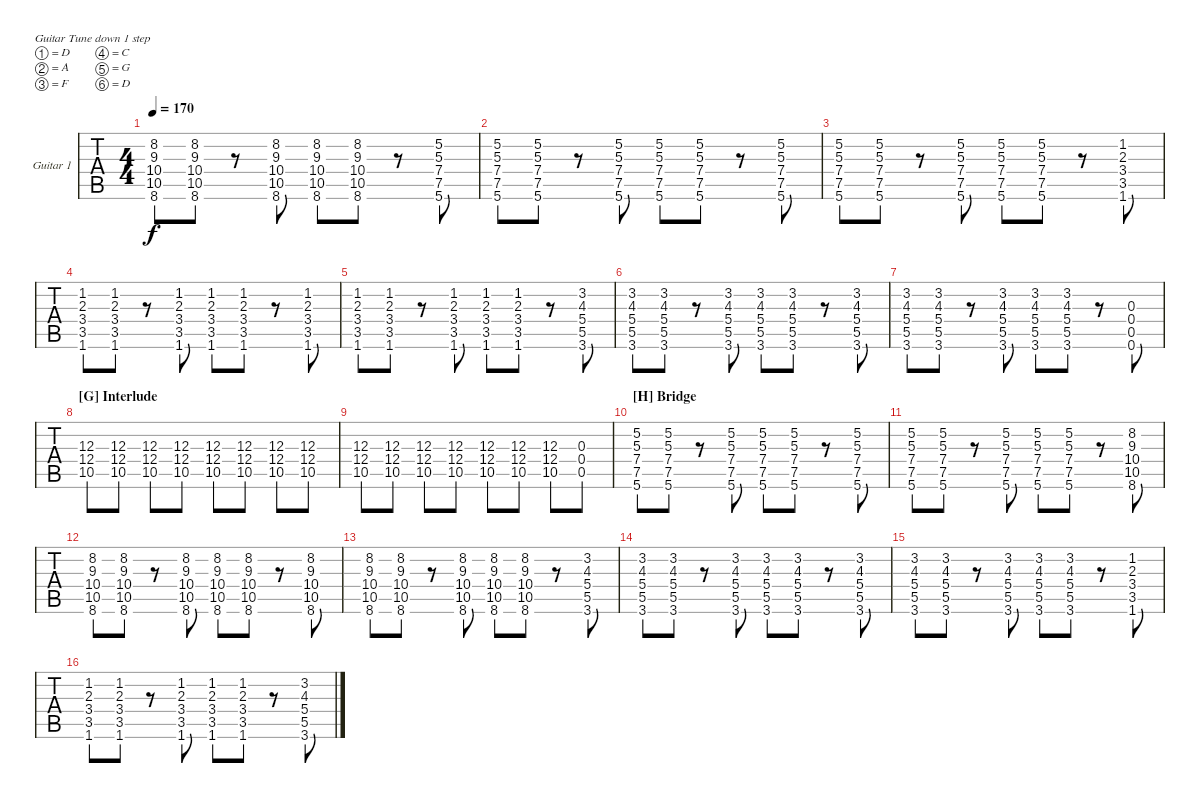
\defaultSystemsLayout 4
\bracketExtendMode groupsimilarinstruments
\firstSystemTrackNameOrientation horizontal
\otherSystemsTrackNameOrientation horizontal
\track ("Brian Fallon" "Guitar 1") {instrument electricguitarclean}
\staff {tabs}
\tuning (D4 A3 F3 C3 G2 D2)
\ts (4 4)
\tempo 170
\clef g2
\ks c
(8.6 10.5 10.4 9.3 8.2).8{dy f} (8.6 10.5 10.4 9.3 8.2).8 r.8 (8.6 10.5 10.4 9.3 8.2).8 (8.6 10.5 10.4 9.3 8.2).8 (8.6 10.5 10.4 9.3 8.2).8 r.8 (5.6 7.5 7.4 5.3 5.2).8 |
(5.6 7.5 7.4 5.3 5.2).8 (5.2 5.3 5.6 7.5 7.4).8 r.8 (5.2 5.3 5.6 7.5 7.4).8 (5.2 5.3 5.6 7.5 7.4).8 (5.2 5.3 5.6 7.5 7.4).8 r.8 (5.2 5.3 5.6 7.5 7.4).8 |
(5.2 5.3 5.6 7.5 7.4).8 (5.2 5.3 5.6 7.5 7.4).8 r.8 (5.2 5.3 5.6 7.5 7.4).8 (5.2 5.3 5.6 7.5 7.4).8 (5.2 5.3 5.6 7.5 7.4).8 r.8 (1.6 3.5 3.4 2.3 1.2).8 |
(1.6 1.2 2.3 3.4 3.5).8 (1.6 3.5 3.4 2.3 1.2).8 r.8 (1.6 1.2 2.3 3.4 3.5).8 (1.6 3.5 3.4 2.3 1.2).8 (1.6 1.2 2.3 3.4 3.5).8 r.8 (1.6 3.5 3.4 2.3 1.2).8 |
(1.6 1.2 2.3 3.4 3.5).8 (1.6 3.5 3.4 2.3 1.2).8 r.8 (1.6 1.2 2.3 3.4 3.5).8 (1.6 3.5 3.4 2.3 1.2).8 (1.6 2.3 1.2 3.4 3.5).8 r.8 (3.6 5.5 5.4 4.3 3.2).8 |
(3.6 3.2 4.3 5.4 5.5).8 (3.6 5.5 5.4 4.3 3.2).8 r.8 (3.6 3.2 4.3 5.4 5.5).8 (3.6 5.5 5.4 4.3 3.2).8 (3.6 3.2 4.3 5.4 5.5).8 r.8 (3.6 5.5 5.4 4.3 3.2).8 |
(3.6 3.2 4.3 5.4 5.5).8 (3.6 5.5 5.4 4.3 3.2).8 r.8 (3.6 3.2 4.3 5.4 5.5).8 (3.6 5.5 5.4 4.3 3.2).8 (3.6 3.2 4.3 5.4 5.5).8 r.8 (0.5 0.4 0.3 0.6).8 |
\section ("G" "Interlude")
(10.5 12.4 12.3).8 (10.5 12.4 12.3).8 (10.5 12.4 12.3).8 (10.5 12.4 12.3).8 (10.5 12.4 12.3).8 (10.5 12.4 12.3).8 (10.5 12.4 12.3).8 (10.5 12.4 12.3).8 |
(10.5 12.4 12.3).8 (10.5 12.4 12.3).8 (10.5 12.4 12.3).8 (10.5 12.4 12.3).8 (10.5 12.4 12.3).8 (10.5 12.4 12.3).8 (10.5 12.4 12.3).8 (0.5 0.4 0.3).8 |
\section ("H" "Bridge")
(5.6 7.5 7.4 5.3 5.2).8 (5.6 7.5 7.4 5.2 5.3).8 r.8 (5.6 7.5 7.4 5.2 5.3).8 (5.6 7.5 7.4 5.2 5.3).8 (5.6 7.5 7.4 5.2 5.3).8 r.8 (5.6 7.5 7.4 5.2 5.3).8 |
(5.6 7.5 7.4 5.2 5.3).8 (5.6 7.5 7.4 5.2 5.3).8 r.8 (5.6 7.5 7.4 5.2 5.3).8 (5.6 7.5 7.4 5.2 5.3).8 (5.6 7.5 7.4 5.2 5.3).8 r.8 (8.6 8.2 9.3 10.5 10.4).8 |
(8.6 8.2 9.3 10.5 10.4).8 (8.6 8.2 9.3 10.5 10.4).8 r.8 (8.6 8.2 9.3 10.5 10.4).8 (8.6 8.2 9.3 10.5 10.4).8 (8.6 8.2 9.3 10.5 10.4).8 r.8 (8.6 8.2 9.3 10.5 10.4).8 |
(8.6 8.2 9.3 10.5 10.4).8 (8.6 8.2 9.3 10.5 10.4).8 r.8 (8.6 8.2 9.3 10.5 10.4).8 (8.6 8.2 9.3 10.5 10.4).8 (8.6 8.2 9.3 10.5 10.4).8 r.8 (3.6 3.2 4.3 5.5 5.4).8 |
(3.6 4.3 3.2 5.4 5.5).8 (3.6 3.2 4.3 5.5 5.4).8 r.8 (3.6 4.3 3.2 5.4 5.5).8 (3.6 4.3 3.2 5.5 5.4).8 (3.6 4.3 3.2 5.4 5.5).8 r.8 (3.6 4.3 3.2 5.5 5.4).8 |
(3.6 4.3 3.2 5.4 5.5).8 (3.6 4.3 3.2 5.5 5.4).8 r.8 (3.6 4.3 3.2 5.4 5.5).8 (3.6 4.3 3.2 5.5 5.4).8 (3.6 4.3 3.2 5.4 5.5).8 r.8 (1.6 2.3 1.2 3.5 3.4).8 |
(1.6 2.3 1.2 3.4 3.5).8 (1.6 2.3 1.2 3.5 3.4).8 r.8 (1.6 2.3 1.2 3.4 3.5).8 (1.6 2.3 1.2 3.5 3.4).8 (1.6 2.3 1.2 3.4 3.5).8 r.8 (3.6 4.3 3.2 5.5 5.4).8
